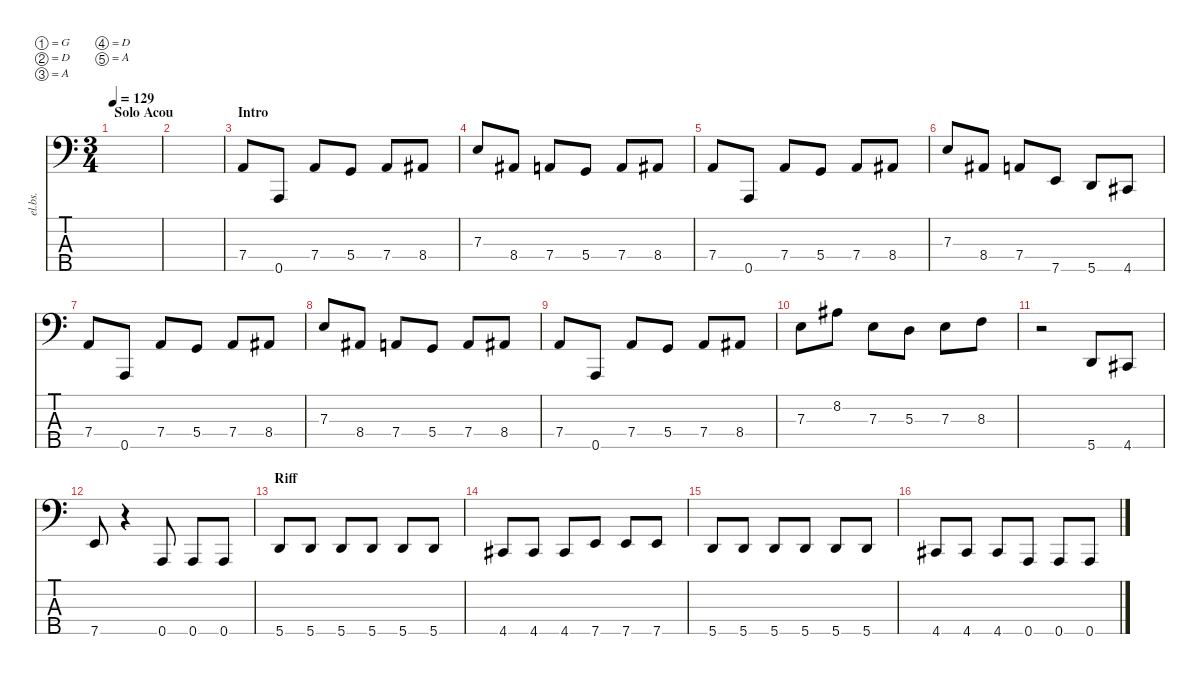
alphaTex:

\defaultSystemsLayout 4
\hideDynamics
\bracketExtendMode nobrackets
\otherSystemsTrackNameOrientation horizontal
\track ("Electric Bass" "el.bs.") {instrument electricbassfinger}
\staff {score tabs}
\tuning (G2 D2 A1 D1 A0)
\ts (3 4)
\beaming (8 2 2 2)
\section ("" "Solo Acou")
\tempo 129
\clef f4
\ks c
|
|
\section ("" "Intro")
7.4.8 0.5.8 7.4.8 5.4.8 7.4.8 8.4{acc #}.8 |
7.3.8 8.4{acc #}.8 7.4.8 5.4.8 7.4.8 8.4{acc #}.8 |
7.4.8 0.5.8 7.4.8 5.4.8 7.4.8 8.4{acc #}.8 |
7.3.8 8.4{acc #}.8 7.4.8 7.5.8 5.5.8 4.5{acc #}.8 |
7.4.8 0.5.8 7.4.8 5.4.8 7.4.8 8.4{acc #}.8 |
7.3.8 8.4{acc #}.8 7.4.8 5.4.8 7.4.8 8.4{acc #}.8 |
7.4.8 0.5.8 7.4.8 5.4.8 7.4.8 8.4{acc #}.8 |
7.3.8 8.2{acc #}.8 7.3.8 5.3.8 7.3.8 8.3.8 |
r.2 5.5.8 4.5{acc #}.8 |
7.5.8 r.4 0.5.8 0.5.8 0.5.8 |
\section ("" "Riff")
5.5.8 5.5.8 5.5.8 5.5.8 5.5.8 5.5.8 |
4.5{acc #}.8 4.5{acc #}.8 4.5{acc #}.8 7.5.8 7.5.8 7.5.8 |
5.5.8 5.5.8 5.5.8 5.5.8 5.5.8 5.5.8 |
4.5{acc #}.8 4.5{acc #}.8 4.5{acc #}.8 0.5.8 0.5.8 0.5.8
